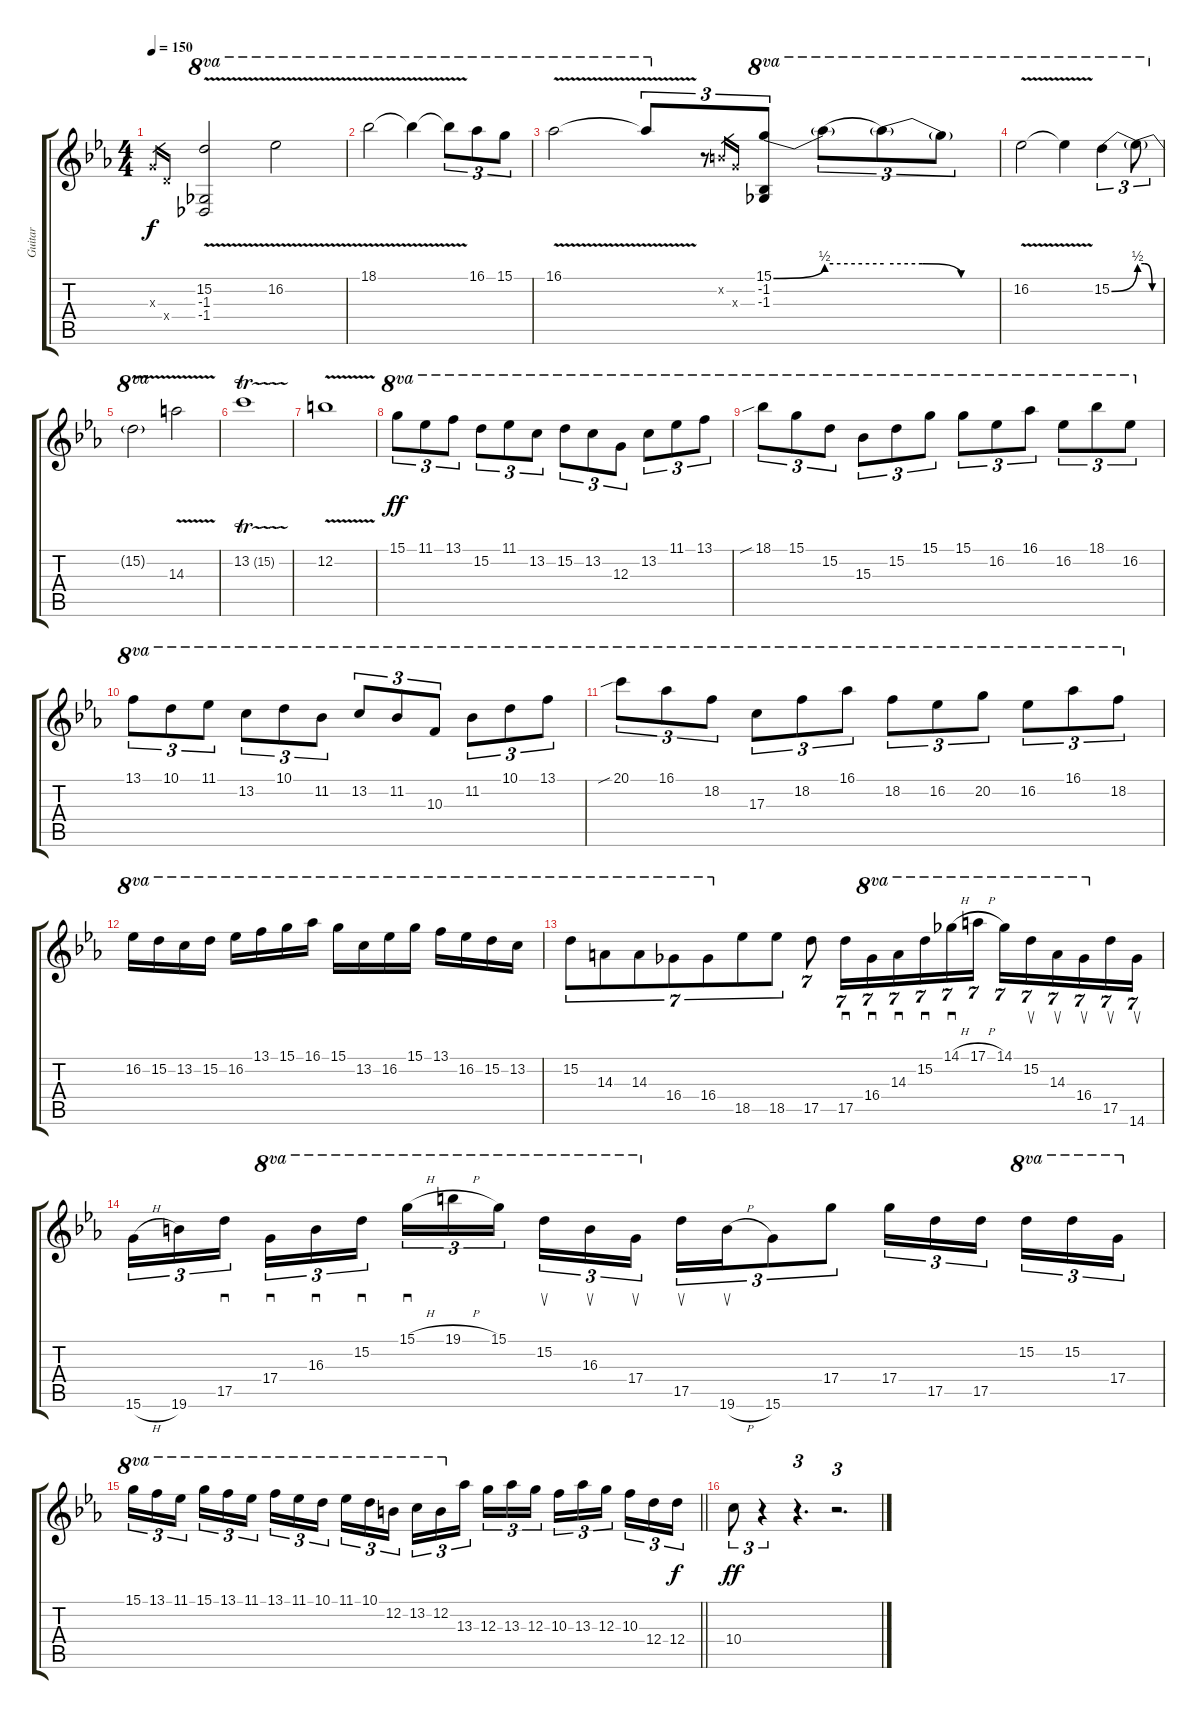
\track ("Guitar" "Guitar") {instrument distortionguitar}
\staff {score tabs}
\tuning (E4 B3 G3 D3 A2 E2) {hide}
\ts (4 4)
\tempo 150
\clef g2
\ks cminor
0.3{x}.16{gr dy f} 0.4{x}.16{gr} (15.2{v} -1.3 -1.4).2{ot 8va} 16.2{v}.2{ot 8va} |
18.1{v}.2{ot 8va} 18.1{v t}.4{ot 8va} 18.1{v t}.8{tu (3 2) ot 8va} 16.1.8{tu (3 2) ot 8va} 15.1.8{tu (3 2) ot 8va} |
16.1{v}.2{ot 8va} 16.1{v t}.8{tu (3 2) ot 8va} r.8{tu (3 2)} 0.2{x}.16{gr} 0.3{x}.16{gr} (15.1{be (bend 0 0 60 2)} -1.2 -1.3).8{tu (3 2) ot 8va} 15.1{be (hold 0 2 60 2) t}.8{tu (3 2) ot 8va} 15.1{be (custom 0 2 20 2 40 0 60 0) t}.8{tu (3 2) ot 8va} 15.1{t}.8{tu (3 2) ot 8va} |
16.2{v}.2{ot 8va} 16.2{v t}.4{ot 8va} 15.2{be (bend 0 0 60 2)}.4{tu (3 2) ot 8va} 15.2{be (custom 0 2 20 2 40 0 60 0) t}.8{tu (3 2) ot 8va} |
15.2{v t}.2{ot 8va} 14.3{v}.2 |
13.2{tr (15 32)}.1 |
12.2{v}.1 |
15.1.8{tu (3 2) ot 8va dy ff} 11.1.8{tu (3 2) ot 8va} 13.1.8{tu (3 2) ot 8va} 15.2.8{tu (3 2) ot 8va} 11.1.8{tu (3 2) ot 8va} 13.2.8{tu (3 2) ot 8va} 15.2.8{tu (3 2) ot 8va} 13.2.8{tu (3 2) ot 8va} 12.3.8{tu (3 2) ot 8va} 13.2.8{tu (3 2) ot 8va} 11.1.8{tu (3 2) ot 8va} 13.1.8{tu (3 2) ot 8va} |
18.1{sib}.8{tu (3 2) ot 8va} 15.1.8{tu (3 2) ot 8va} 15.2.8{tu (3 2) ot 8va} 15.3.8{tu (3 2) ot 8va} 15.2.8{tu (3 2) ot 8va} 15.1.8{tu (3 2) ot 8va} 15.1.8{tu (3 2) ot 8va} 16.2.8{tu (3 2) ot 8va} 16.1.8{tu (3 2) ot 8va} 16.2.8{tu (3 2) ot 8va} 18.1.8{tu (3 2) ot 8va} 16.2.8{tu (3 2) ot 8va} |
13.1.8{tu (3 2) ot 8va} 10.1.8{tu (3 2) ot 8va} 11.1.8{tu (3 2) ot 8va} 13.2.8{tu (3 2) ot 8va} 10.1.8{tu (3 2) ot 8va} 11.2.8{tu (3 2) ot 8va} 13.2.8{tu (3 2) ot 8va} 11.2.8{tu (3 2) ot 8va} 10.3.8{tu (3 2) ot 8va} 11.2.8{tu (3 2) ot 8va} 10.1.8{tu (3 2) ot 8va} 13.1.8{tu (3 2) ot 8va} |
20.1{sib}.8{tu (3 2) ot 8va} 16.1.8{tu (3 2) ot 8va} 18.2.8{tu (3 2) ot 8va} 17.3.8{tu (3 2) ot 8va} 18.2.8{tu (3 2) ot 8va} 16.1.8{tu (3 2) ot 8va} 18.2.8{tu (3 2) ot 8va} 16.2.8{tu (3 2) ot 8va} 20.2.8{tu (3 2) ot 8va} 16.2.8{tu (3 2) ot 8va} 16.1.8{tu (3 2) ot 8va} 18.2.8{tu (3 2) ot 8va} |
16.2.16{ot 8va} 15.2.16{ot 8va} 13.2.16{ot 8va} 15.2.16{ot 8va} 16.2.16{ot 8va} 13.1.16{ot 8va} 15.1.16{ot 8va} 16.1.16{ot 8va} 15.1.16{ot 8va} 13.2.16{ot 8va} 16.2.16{ot 8va} 15.1.16{ot 8va} 13.1.16{ot 8va} 16.2.16{ot 8va} 15.2.16{ot 8va} 13.2.16{ot 8va} |
15.2.8{tu (7 4) ot 8va} 14.3.8{tu (7 4) ot 8va} 14.3.8{tu (7 4) ot 8va} 16.4.8{tu (7 4) ot 8va} 16.4.8{tu (7 4) ot 8va} 18.5.8{tu (7 4)} 18.5.8{tu (7 4)} 17.5.8{tu (7 4)} 17.5.16{sd tu (7 4)} 16.4.16{sd tu (7 4) ot 8va} 14.3.16{sd tu (7 4) ot 8va} 15.2.16{sd tu (7 4) ot 8va} 14.1{h}.16{sd tu (7 4) ot 8va} 17.1{h}.16{tu (7 4) ot 8va} 14.1.16{tu (7 4) ot 8va} 15.2.16{su tu (7 4) ot 8va} 14.3.16{su tu (7 4) ot 8va} 16.4.16{su tu (7 4) ot 8va} 17.5.16{su tu (7 4)} 14.6.16{su tu (7 4)} |
15.6{h}.16{tu (3 2)} 19.6.16{tu (3 2)} 17.5.16{sd tu (3 2) beam splitsecondary} 17.4.16{sd tu (3 2) ot 8va} 16.3.16{sd tu (3 2) ot 8va} 15.2.16{sd tu (3 2) ot 8va} 15.1{h}.16{sd tu (3 2) ot 8va} 19.1{h}.16{tu (3 2) ot 8va} 15.1.16{tu (3 2) ot 8va beam splitsecondary} 15.2.16{su tu (3 2) ot 8va} 16.3.16{su tu (3 2) ot 8va} 17.4.16{su tu (3 2) ot 8va} 17.5.16{su tu (3 2)} 19.6{h}.16{su tu (3 2)} 15.6.8{tu (3 2)} 17.4.8{tu (3 2)} 17.4.16{tu (3 2)} 17.5.16{tu (3 2)} 17.5.16{tu (3 2) beam splitsecondary} 15.2.16{tu (3 2) ot 8va} 15.2.16{tu (3 2) ot 8va} 17.4.16{tu (3 2) ot 8va} |
\barLineRight lightlight
15.1.16{tu (3 2) ot 8va} 13.1.16{tu (3 2) ot 8va} 11.1.16{tu (3 2) ot 8va beam splitsecondary} 15.1.16{tu (3 2) ot 8va} 13.1.16{tu (3 2) ot 8va} 11.1.16{tu (3 2) ot 8va} 13.1.16{tu (3 2) ot 8va} 11.1.16{tu (3 2) ot 8va} 10.1.16{tu (3 2) ot 8va beam splitsecondary} 11.1.16{tu (3 2) ot 8va} 10.1.16{tu (3 2) ot 8va} 12.2.16{tu (3 2) ot 8va} 13.2.16{tu (3 2) ot 8va} 12.2.16{tu (3 2) ot 8va} 13.3.16{tu (3 2) beam splitsecondary} 12.3.16{tu (3 2)} 13.3.16{tu (3 2)} 12.3.16{tu (3 2)} 10.3.16{tu (3 2)} 13.3.16{tu (3 2)} 12.3.16{tu (3 2) beam splitsecondary} 10.3.16{tu (3 2)} 12.4.16{tu (3 2)} 12.4.16{tu (3 2) dy f} |
10.4.8{tu (3 2) dy ff} r.4{tu (3 2)} r.4{d tu (3 2)} r.2{d tu (3 2)}
